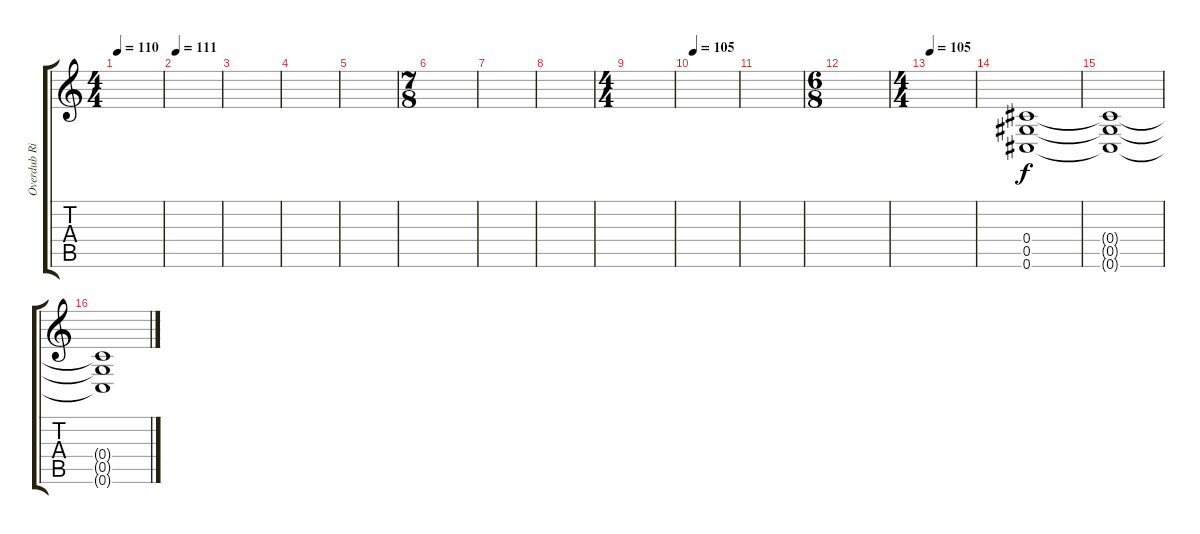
\track ("Overdub Right" "Overdub Ri") {instrument overdrivenguitar}
\staff {score tabs}
\tuning (Eb4 Bb3 Gb3 Db3 Ab2 Db2) {hide}
\ts (4 4)
\tempo 110
\clef g2
\ks c
|
\tempo 111
|
|
|
|
\ts (7 8)
|
|
|
\ts (4 4)
|
\tempo 105
|
|
\ts (6 8)
|
\ts (4 4)
\tempo 105
|
(0.4 0.5 0.6).1 |
(0.4{t} 0.5{t} 0.6{t}).1{dy f} |
(0.4{t} 0.5{t} 0.6{t}).1
